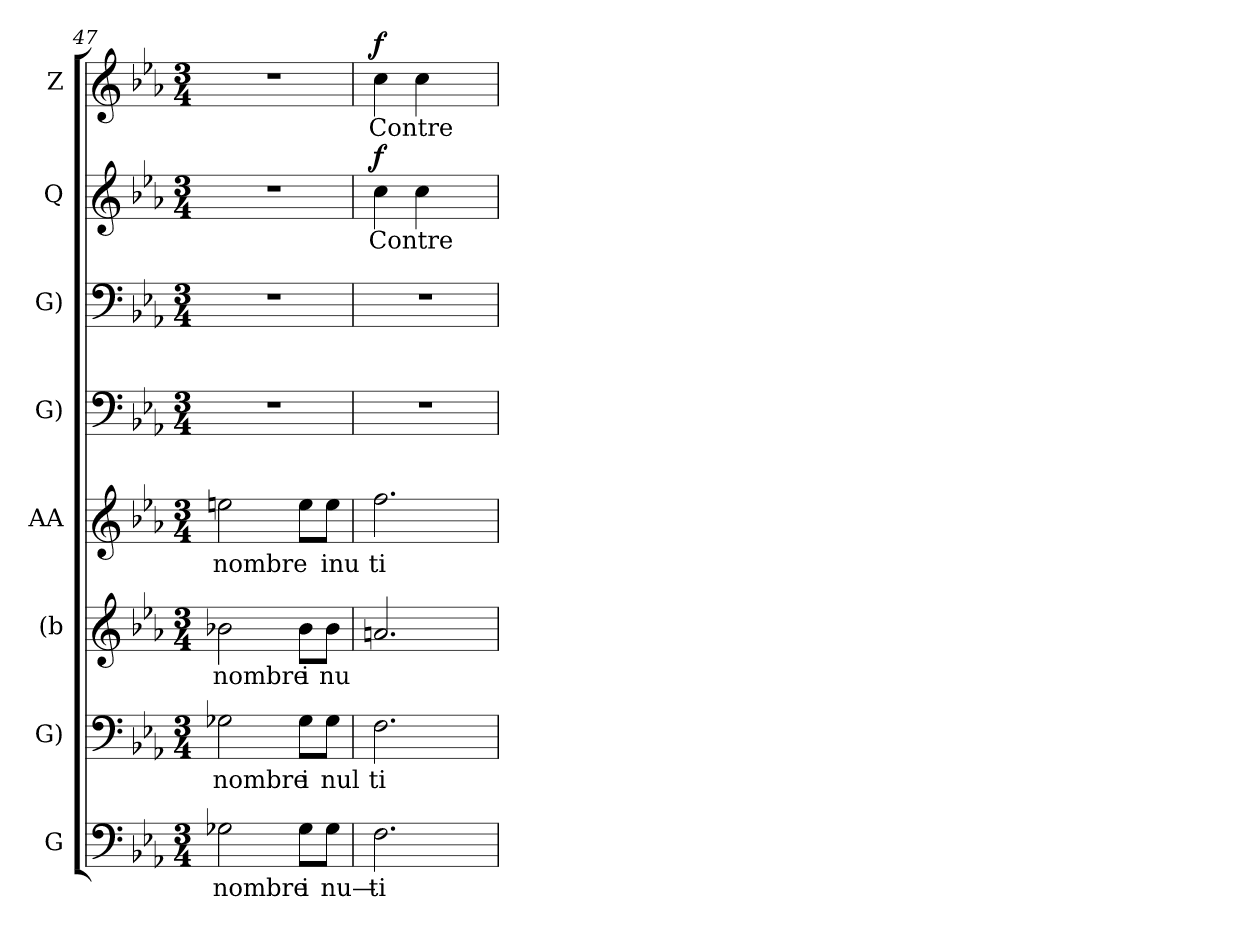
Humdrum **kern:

**kern	**text	**kern	**text	**kern	**text	**kern	**text	**kern	**kern	**kern	**text	**dynam	**kern	**text	**dynam
*part8	*part8	*part7	*part7	*part6	*part6	*part5	*part5	*part4	*part3	*part2	*part2	*part2	*part1	*part1	*part1
*staff8	*staff8	*staff7	*staff7	*staff6	*staff6	*staff5	*staff5	*staff4	*staff3	*staff2	*staff2	*staff2	*staff1	*staff1	*staff1
*I"G	*	*I"G)	*	*I"(b	*	*I"AA	*	*I"G)	*I"G)	*I"Q	*	*	*I"Z	*	*
*clefF4	*	*clefF4	*	*clefG2	*	*clefG2	*	*clefF4	*clefF4	*clefG2	*	*	*clefG2	*	*
*k[b-e-a-]	*	*k[b-e-a-]	*	*k[b-e-a-]	*	*k[b-e-a-]	*	*k[b-e-a-]	*k[b-e-a-]	*k[b-e-a-]	*	*	*k[b-e-a-]	*	*
*M3/4	*	*M3/4	*	*M3/4	*	*M3/4	*	*M3/4	*M3/4	*M3/4	*	*	*M3/4	*	*
=47	=47	=47	=47	=47	=47	=47	=47	=47	=47	=47	=47	=47	=47	=47	=47
2G-Xi\	nombre	2G-Xi\	nombre	2b-Xi\	nombre	2eeni\	nombre	2.r	2.r	2.r	.	.	2.r	.	.
8G-i\L	i	8G-i\L	i	8b-i\L	i	8eei\L	.	.	.	.	.	.	.	.	.
8G-i\J	nu—	8G-i\J	nul	8b-i\J	nu	8eei\J	inu	.	.	.	.	.	.	.	.
=48	=48	=48	=48	=48	=48	=48	=48	=48	=48	=48	=48	=48	=48	=48	=48
!	!	!	!	!	!	!	!	!	!	!	!	!LO:DY:a	!	!	!LO:DY:a
2.Fi\	ti	2.Fi\	ti-	2.ani/	.	2.ffi\	ti	2.r	2.r	4cci\	Contre	f	4cci\	Contre	f
.	.	.	.	.	.	.	.	.	.	4cci\	.	.	4cci\	.	.
.	.	.	.	.	.	.	.	.	.	4ryy	.	.	4ryy	.	.
=	=	=	=	=	=	=	=	=	=	=	=	=	=	=	=
*-	*-	*-	*-	*-	*-	*-	*-	*-	*-	*-	*-	*-	*-	*-	*-
